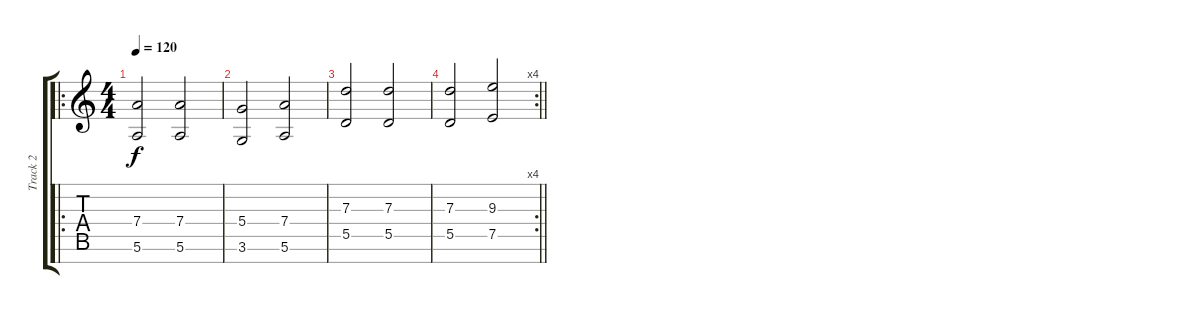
\track ("Track 2" "Track 2") {instrument distortionguitar}
\staff {score tabs}
\tuning (E4 B3 G3 D3 A2 E2 B1) {hide}
\ro
\ts (4 4)
\tempo 120
\clef g2
\ks c
(7.4 5.6).2{dy f} (7.4 5.6).2 |
(5.4 3.6).2 (7.4 5.6).2 |
(7.3 5.5).2 (7.3 5.5).2 |
\rc 4
\barLineRight lightlight
(7.3 5.5).2 (9.3 7.5).2
